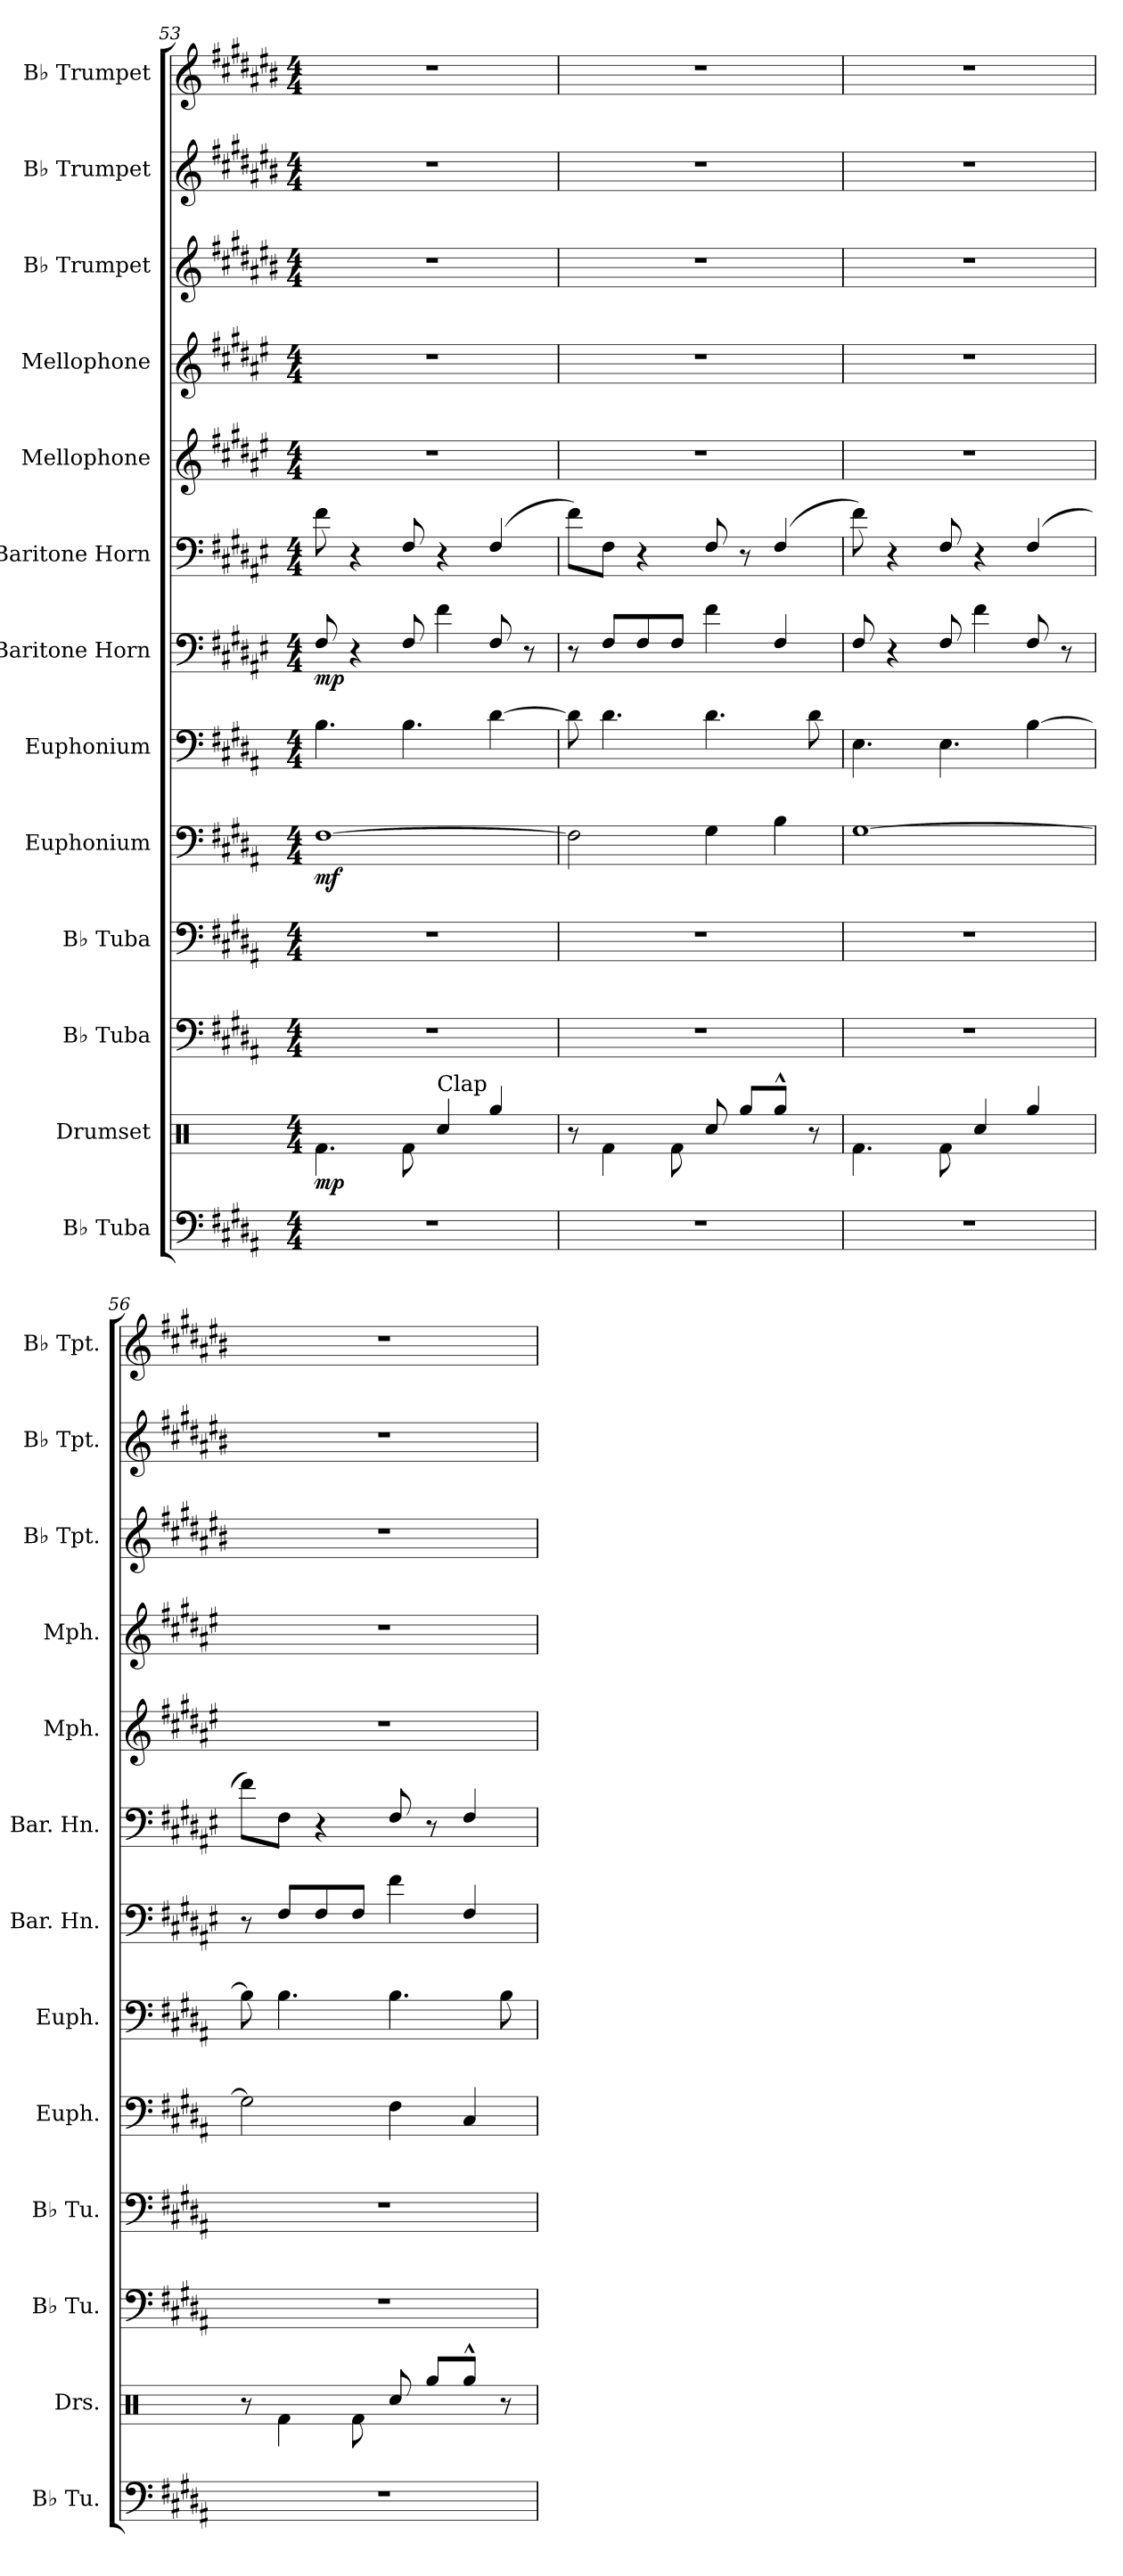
**kern	**kern	**dynam	**kern	**kern	**kern	**dynam	**kern	**kern	**dynam	**kern	**kern	**kern	**kern	**kern	**kern
*part13	*part12	*part12	*part11	*part10	*part9	*part9	*part8	*part7	*part7	*part6	*part5	*part4	*part3	*part2	*part1
*staff13	*staff12	*staff12	*staff11	*staff10	*staff9	*staff9	*staff8	*staff7	*staff7	*staff6	*staff5	*staff4	*staff3	*staff2	*staff1
*I"B♭ Tuba	*I"Drumset	*	*I"B♭ Tuba	*I"B♭ Tuba	*I"Euphonium	*	*I"Euphonium	*I"Baritone Horn	*	*I"Baritone Horn	*I"Mellophone	*I"Mellophone	*I"B♭ Trumpet	*I"B♭ Trumpet	*I"B♭ Trumpet
*I'B♭ Tu.	*I'Drs.	*	*I'B♭ Tu.	*I'B♭ Tu.	*I'Euph.	*	*I'Euph.	*I'Bar. Hn.	*	*I'Bar. Hn.	*I'Mph.	*I'Mph.	*I'B♭ Tpt.	*I'B♭ Tpt.	*I'B♭ Tpt.
*clefF4	*clefX	*	*clefF4	*clefF4	*clefF4	*	*clefF4	*clefF4	*	*clefF4	*clefG2	*clefG2	*clefG2	*clefG2	*clefG2
*	*	*	*	*	*	*	*	*ITrd4c7	*	*ITrd4c7	*ITrd4c7	*ITrd4c7	*ITrd1c2	*ITrd1c2	*ITrd1c2
*k[f#c#g#d#a#]	*k[]	*	*k[f#c#g#d#a#]	*k[f#c#g#d#a#]	*k[f#c#g#d#a#]	*	*k[f#c#g#d#a#]	*k[f#c#g#d#a#]	*	*k[f#c#g#d#a#]	*k[f#c#g#d#a#]	*k[f#c#g#d#a#]	*k[f#c#g#d#a#]	*k[f#c#g#d#a#]	*k[f#c#g#d#a#]
*M4/4	*M4/4	*	*M4/4	*M4/4	*M4/4	*	*M4/4	*M4/4	*	*M4/4	*M4/4	*M4/4	*M4/4	*M4/4	*M4/4
=53	=53	=53	=53	=53	=53	=53	=53	=53	=53	=53	=53	=53	=53	=53	=53
!	!	!LO:DY:b	!	!	!	!LO:DY:b	!	!	!LO:DY:b	!	!	!	!	!	!
1r	4.Rf\	mp	1r	1r	[1F#	mf	4.B\	8BB/	mp	8B\	1r	1r	1r	1r	1r
.	.	.	.	.	.	.	.	4r	.	4r	.	.	.	.	.
.	8Rf\	.	.	.	.	.	4.B\	8BB/	.	8BB/	.	.	.	.	.
!	!LO:TX:a:t=Clap	!	!	!	!	!	!	!	!	!	!	!	!	!	!
.	4Rcc/	.	.	.	.	.	.	4B\	.	4r	.	.	.	.	.
.	4Rgg/	.	.	.	.	.	[4d#\	8BB/	.	(4BB/	.	.	.	.	.
.	.	.	.	.	.	.	.	8r	.	.	.	.	.	.	.
=54	=54	=54	=54	=54	=54	=54	=54	=54	=54	=54	=54	=54	=54	=54	=54
1r	8r	.	1r	1r	2F#\]	.	8d#\]	8r	.	8B\L)	1r	1r	1r	1r	1r
.	4Rf\	.	.	.	.	.	4.d#\	8BB/L	.	8BB\J	.	.	.	.	.
.	.	.	.	.	.	.	.	8BB/	.	4r	.	.	.	.	.
.	8Rf\	.	.	.	.	.	.	8BB/J	.	.	.	.	.	.	.
.	8Rcc/	.	.	.	4G#\	.	4.d#\	4B\	.	8BB/	.	.	.	.	.
.	8Rgg/L	.	.	.	.	.	.	.	.	8r	.	.	.	.	.
.	8Rgg^^/J	.	.	.	4B\	.	.	4BB/	.	(4BB/	.	.	.	.	.
.	8r	.	.	.	.	.	8d#\	.	.	.	.	.	.	.	.
!!LO:PB:g=z
=55	=55	=55	=55	=55	=55	=55	=55	=55	=55	=55	=55	=55	=55	=55	=55
1r	4.Rf\	.	1r	1r	[1G#	.	4.E\	8BB/	.	8B\)	1r	1r	1r	1r	1r
.	.	.	.	.	.	.	.	4r	.	4r	.	.	.	.	.
.	8Rf\	.	.	.	.	.	4.E\	8BB/	.	8BB/	.	.	.	.	.
.	4Rcc/	.	.	.	.	.	.	4B\	.	4r	.	.	.	.	.
.	4Rgg/	.	.	.	.	.	[4B\	8BB/	.	(4BB/	.	.	.	.	.
.	.	.	.	.	.	.	.	8r	.	.	.	.	.	.	.
=56	=56	=56	=56	=56	=56	=56	=56	=56	=56	=56	=56	=56	=56	=56	=56
1r	8r	.	1r	1r	2G#\]	.	8B\]	8r	.	8B\L)	1r	1r	1r	1r	1r
.	4Rf\	.	.	.	.	.	4.B\	8BB/L	.	8BB\J	.	.	.	.	.
.	.	.	.	.	.	.	.	8BB/	.	4r	.	.	.	.	.
.	8Rf\	.	.	.	.	.	.	8BB/J	.	.	.	.	.	.	.
.	8Rcc/	.	.	.	4F#\	.	4.B\	4B\	.	8BB/	.	.	.	.	.
.	8Rgg/L	.	.	.	.	.	.	.	.	8r	.	.	.	.	.
.	8Rgg^^/J	.	.	.	4C#/	.	.	4BB/	.	4BB/	.	.	.	.	.
.	8r	.	.	.	.	.	8B\	.	.	.	.	.	.	.	.
=	=	=	=	=	=	=	=	=	=	=	=	=	=	=	=
*-	*-	*-	*-	*-	*-	*-	*-	*-	*-	*-	*-	*-	*-	*-	*-
